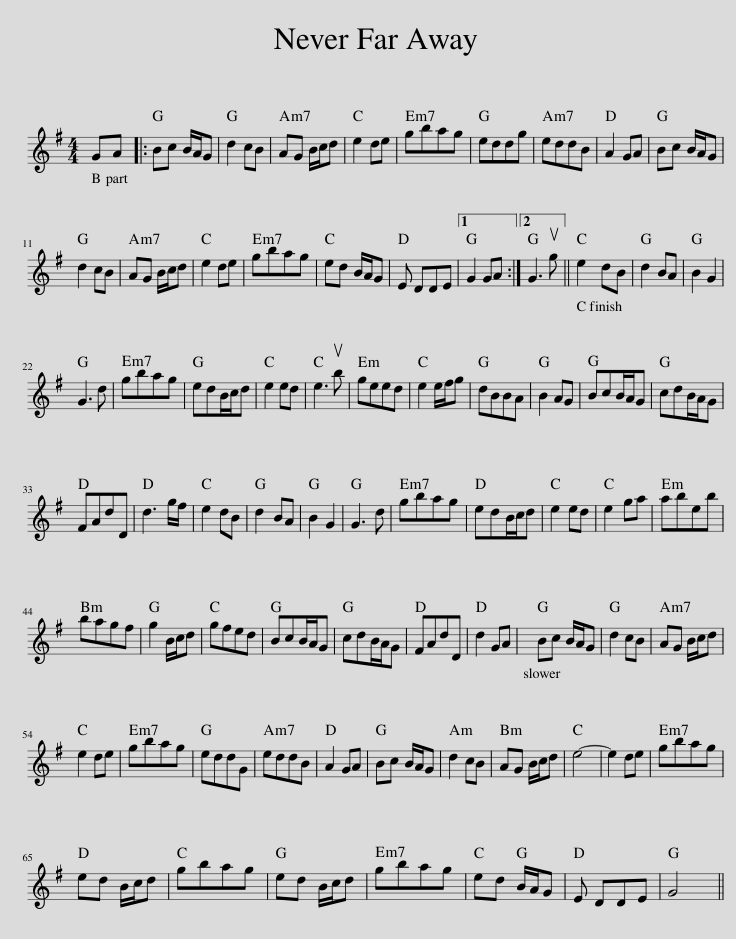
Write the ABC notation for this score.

X:1
L:1/8
M:4/4
I:linebreak $
K:G
V:1 treble
V:1
 GA |: Bc B/A/G | d2 cB | AG B/c/d | e2 de | %5
 gbag | eddg | eddB | A2 GA | Bc B/A/G |$ %10
 d2 cB | AG B/c/d | e2 de | gbag | ed B/A/G | %15
 E DDE |1 G2 GA :|2 G3 ug || e2 dB | d2 BA | %20
 B2 G2 |$ G3 d | gbag | edB/c/d | e2 ed | %25
 e3 ub | geed | e2 e/f/g | dBBA | B2 AG | %30
 BcB/A/G | cdB/A/G |$ FAdD | d3 g/f/ | e2 dB | %35
 d2 BA | B2 G2 | G3 d | gbag | edB/c/d | %40
 e2 ed | e2 ga | abeb |$ bagf | g2 B/c/d | %45
 gfed | BcB/A/G | cdB/A/G | FAdD | d2 GA | %50
 Bc B/A/G | d2 cB | AG B/c/d |$ e2 de | gbag | %55
 eddG | eddB | A2 GA | Bc B/A/G | d2 cB | %60
 AG B/c/d | e4- | e2 de | gbag |$ ed B/c/d | %65
 gbag | ed B/c/d | gbag | ed B/A/G | E DDE | %70
 G4 || %71
